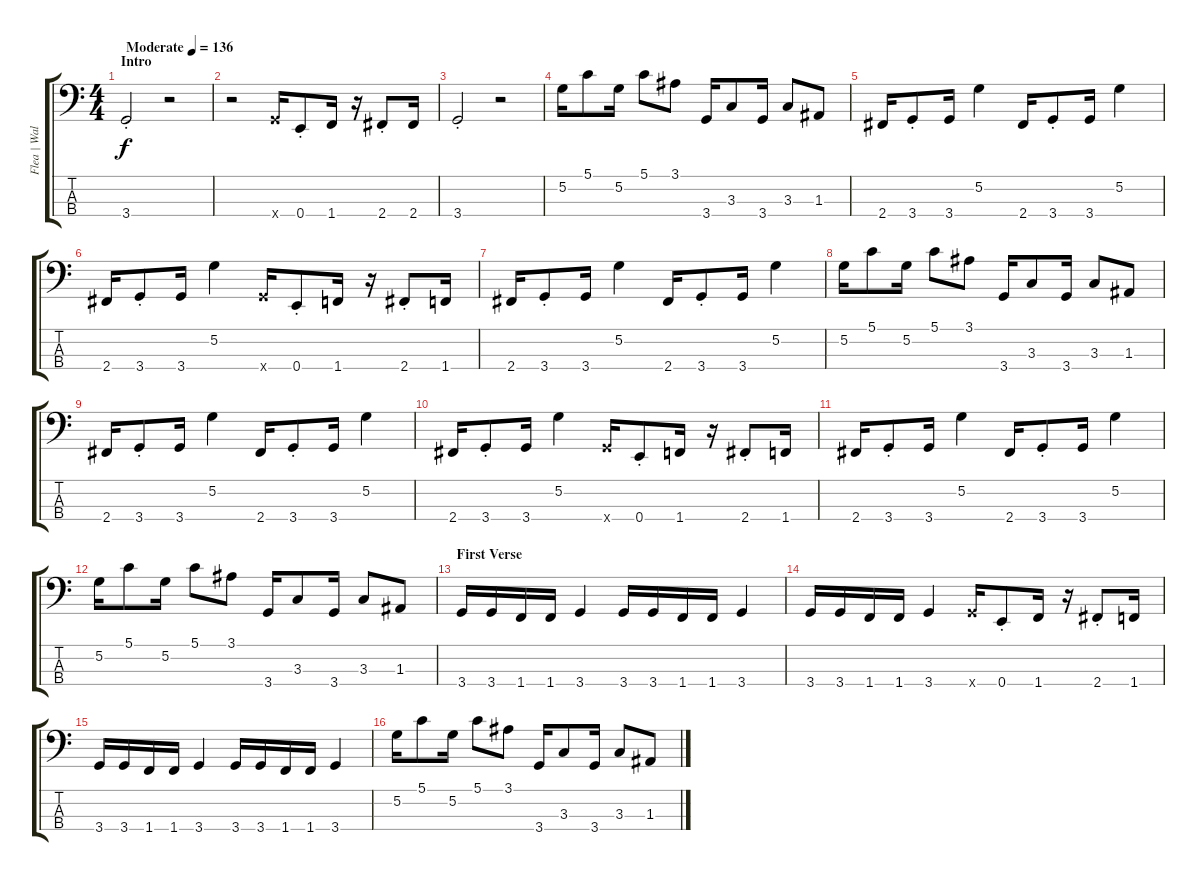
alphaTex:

\track ("Flea | Wal Mk II | Bass" "Flea | Wal") {instrument electricbassfinger}
\staff {score tabs}
\tuning (G2 D2 A1 E1) {hide}
\ts (4 4)
\section ("" "Intro")
\tempo (136 "Moderate")
\clef f4
\ks c
3.4{st}.2{dy f instrument electricbassfinger} r.2 |
r.2 3.4{x}.16 0.4{st}.8 1.4.16 r.16 2.4{st}.8 2.4.16 |
3.4{st}.2 r.2 |
5.2.16 5.1.8 5.2.16 5.1.8 3.1.8 3.4.16 3.3.8 3.4.16 3.3.8 1.3.8 |
2.4.16 3.4{st}.8 3.4.16 5.2.4 2.4.16 3.4{st}.8 3.4.16 5.2.4 |
2.4.16 3.4{st}.8 3.4.16 5.2.4 3.4{x}.16 0.4{st}.8 1.4.16 r.16 2.4{st}.8 1.4.16 |
2.4.16 3.4{st}.8 3.4.16 5.2.4 2.4.16 3.4{st}.8 3.4.16 5.2.4 |
5.2.16 5.1.8 5.2.16 5.1.8 3.1.8 3.4.16 3.3.8 3.4.16 3.3.8 1.3.8 |
2.4.16 3.4{st}.8 3.4.16 5.2.4 2.4.16 3.4{st}.8 3.4.16 5.2.4 |
2.4.16 3.4{st}.8 3.4.16 5.2.4 3.4{x}.16 0.4{st}.8 1.4.16 r.16 2.4{st}.8 1.4.16 |
2.4.16 3.4{st}.8 3.4.16 5.2.4 2.4.16 3.4{st}.8 3.4.16 5.2.4 |
5.2.16 5.1.8 5.2.16 5.1.8 3.1.8 3.4.16 3.3.8 3.4.16 3.3.8 1.3.8 |
\section ("" "First Verse")
3.4.16 3.4.16 1.4.16 1.4.16 3.4.4 3.4.16 3.4.16 1.4.16 1.4.16 3.4.4 |
3.4.16 3.4.16 1.4.16 1.4.16 3.4.4 3.4{x}.16 0.4{st}.8 1.4.16 r.16 2.4{st}.8 1.4.16 |
3.4.16 3.4.16 1.4.16 1.4.16 3.4.4 3.4.16 3.4.16 1.4.16 1.4.16 3.4.4 |
5.2.16 5.1.8 5.2.16 5.1.8 3.1.8 3.4.16 3.3.8 3.4.16 3.3.8 1.3.8
